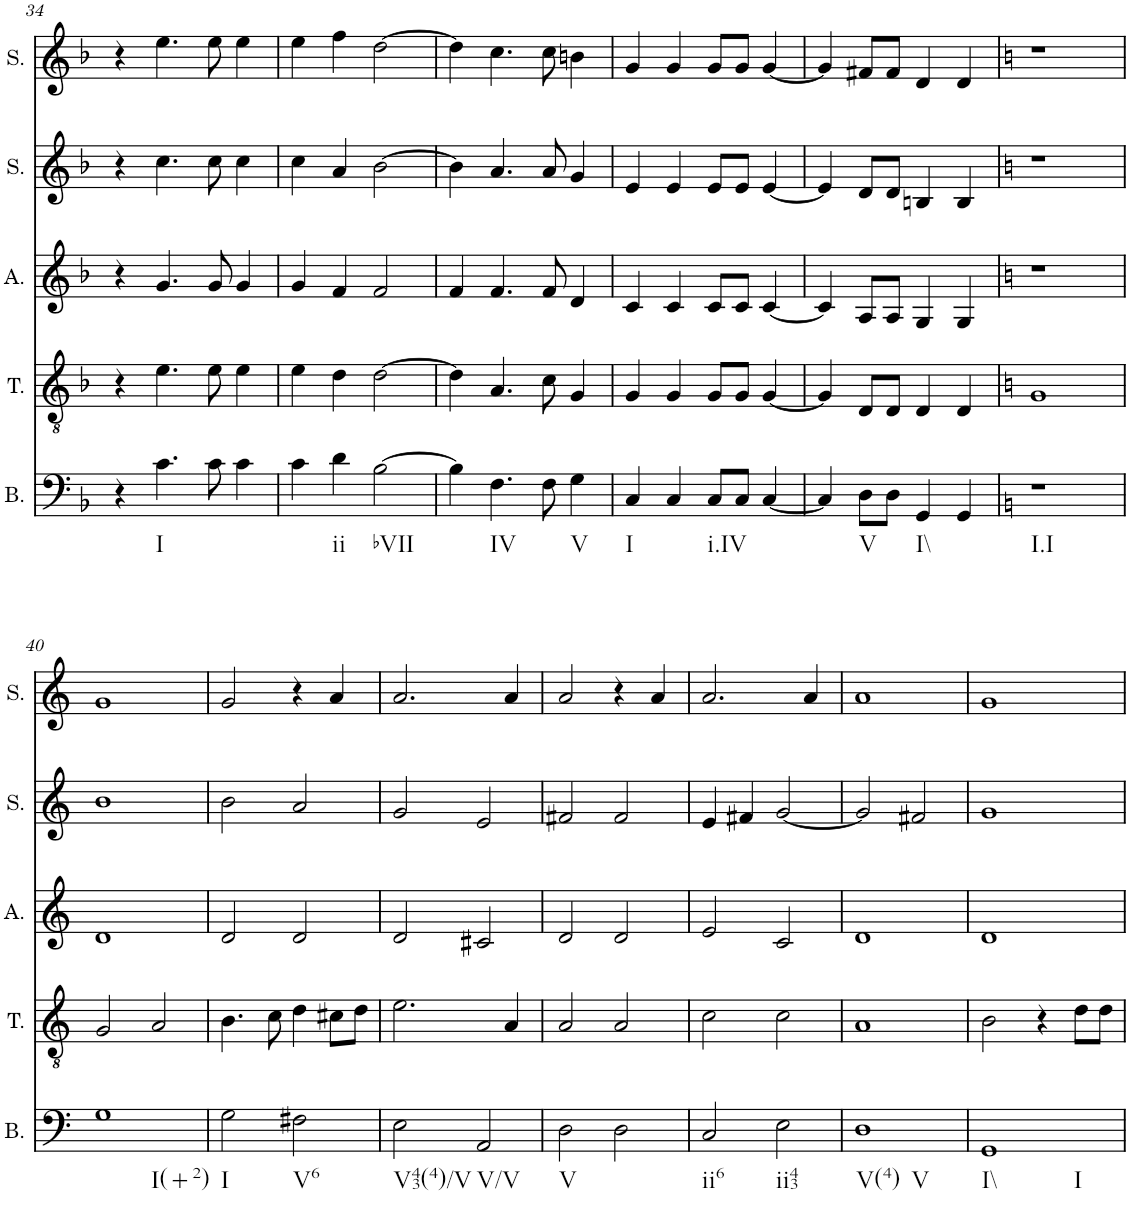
**kern	**kern	**kern	**kern	**kern
*part5	*part4	*part3	*part2	*part1
*staff5	*staff4	*staff3	*staff2	*staff1
*I"Bass	*I"Tenor	*I"Alto	*I"Soprano	*I"Soprano
*I'B.	*I'T.	*I'A.	*I'S.	*I'S.
!!LO:PB:g=z
*clefF4	*clefGv2	*clefG2	*clefG2	*clefG2
*k[b-]	*k[b-]	*k[b-]	*k[b-]	*k[b-]
*M4/4	*M4/4	*M4/4	*M4/4	*M4/4
=34	=34	=34	=34	=34
4r	4r	4r	4r	4r
!LO:TX:b:t=I	!	!	!	!
4.c\	4.e\	4.g/	4.cc\	4.ee\
8c\	8e\	8g/	8cc\	8ee\
4c\	4e\	4g/	4cc\	4ee\
=35	=35	=35	=35	=35
4c\	4e\	4g/	4cc\	4ee\
!LO:TX:b:t=ii	!	!	!	!
4d\	4d\	4f/	4a/	4ff\
!LO:TX:b:t=bVII	!	!	!	!
[2B-\	[2d\	2f/	[2b-\	[2dd\
=36	=36	=36	=36	=36
4B-\]	4d\]	4f/	4b-\]	4dd\]
!LO:TX:b:t=IV	!	!	!	!
4.F\	4.A/	4.f/	4.a/	4.cc\
8F\	8c\	8f/	8a/	8cc\
!LO:TX:b:t=V	!	!	!	!
4G\	4G/	4d/	4g/	4bn\
=37	=37	=37	=37	=37
!LO:TX:b:t=I	!	!	!	!
4C/	4G/	4c/	4e/	4g/
4C/	4G/	4c/	4e/	4g/
!LO:TX:b:t=i.IV	!	!	!	!
8C/L	8G/L	8c/L	8e/L	8g/L
8C/J	8G/J	8c/J	8e/J	8g/J
[4C/	[4G/	[4c/	[4e/	[4g/
=38	=38	=38	=38	=38
4C/]	4G/]	4c/]	4e/]	4g/]
!LO:TX:b:t=V	!	!	!	!
8D\L	8D/L	8A/L	8d/L	8f#X/L
8D\J	8D/J	8A/J	8d/J	8f#/J
!LO:TX:b:t=I\\	!	!	!	!
4GG/	4D/	4G/	4Bn/	4d/
4GG/	4D/	4G/	4B/	4d/
=39	=39	=39	=39	=39
*k[]	*k[]	*k[]	*k[]	*k[]
!LO:TX:b:t=I.I	!	!	!	!
1r	1G	1r	1r	1r
!!LO:LB:g=z
=40	=40	=40	=40	=40
!LO:TX:b:t=I(+2)	!	!	!	!
1G	2G/	1d	1b	1g
.	2A/	.	.	.
=41	=41	=41	=41	=41
!LO:TX:b:t=I	!	!	!	!
2G\	4.B\	2d/	2b\	2g/
.	8c\	.	.	.
!LO:TX:b:t=V6	!	!	!	!
2F#X\	4d\	2d/	2a/	4r
.	8c#X\L	.	.	4a/
.	8d\J	.	.	.
=42	=42	=42	=42	=42
!LO:TX:b:t=V43(4)/V	!	!	!	!
2E\	2.e\	2d/	2g/	2.a/
!LO:TX:b:t=V/V	!	!	!	!
2AA/	.	2c#X/	2e/	.
.	4A/	.	.	4a/
=43	=43	=43	=43	=43
!LO:TX:b:t=V	!	!	!	!
2D\	2A/	2d/	2f#X/	2a/
2D\	2A/	2d/	2f#/	4r
.	.	.	.	4a/
=44	=44	=44	=44	=44
!LO:TX:b:t=ii6	!	!	!	!
2C/	2c\	2e/	4e/	2.a/
.	.	.	4f#X/	.
!LO:TX:b:t=ii43	!	!	!	!
2E\	2c\	2c/	[2g/	.
.	.	.	.	4a/
=45	=45	=45	=45	=45
!LO:TX:b:t=V(4)	!	!	!	!
!LO:TX:b:t=V	!	!	!	!
1D	1A	1d	2g/]	1a
.	.	.	2f#X/	.
=46	=46	=46	=46	=46
!LO:TX:b:t=I\\	!	!	!	!
!LO:TX:b:t=I	!	!	!	!
1GG	2B\	1d	1g	1g
.	4r	.	.	.
.	8d\L	.	.	.
.	8d\J	.	.	.
=	=	=	=	=
*-	*-	*-	*-	*-
